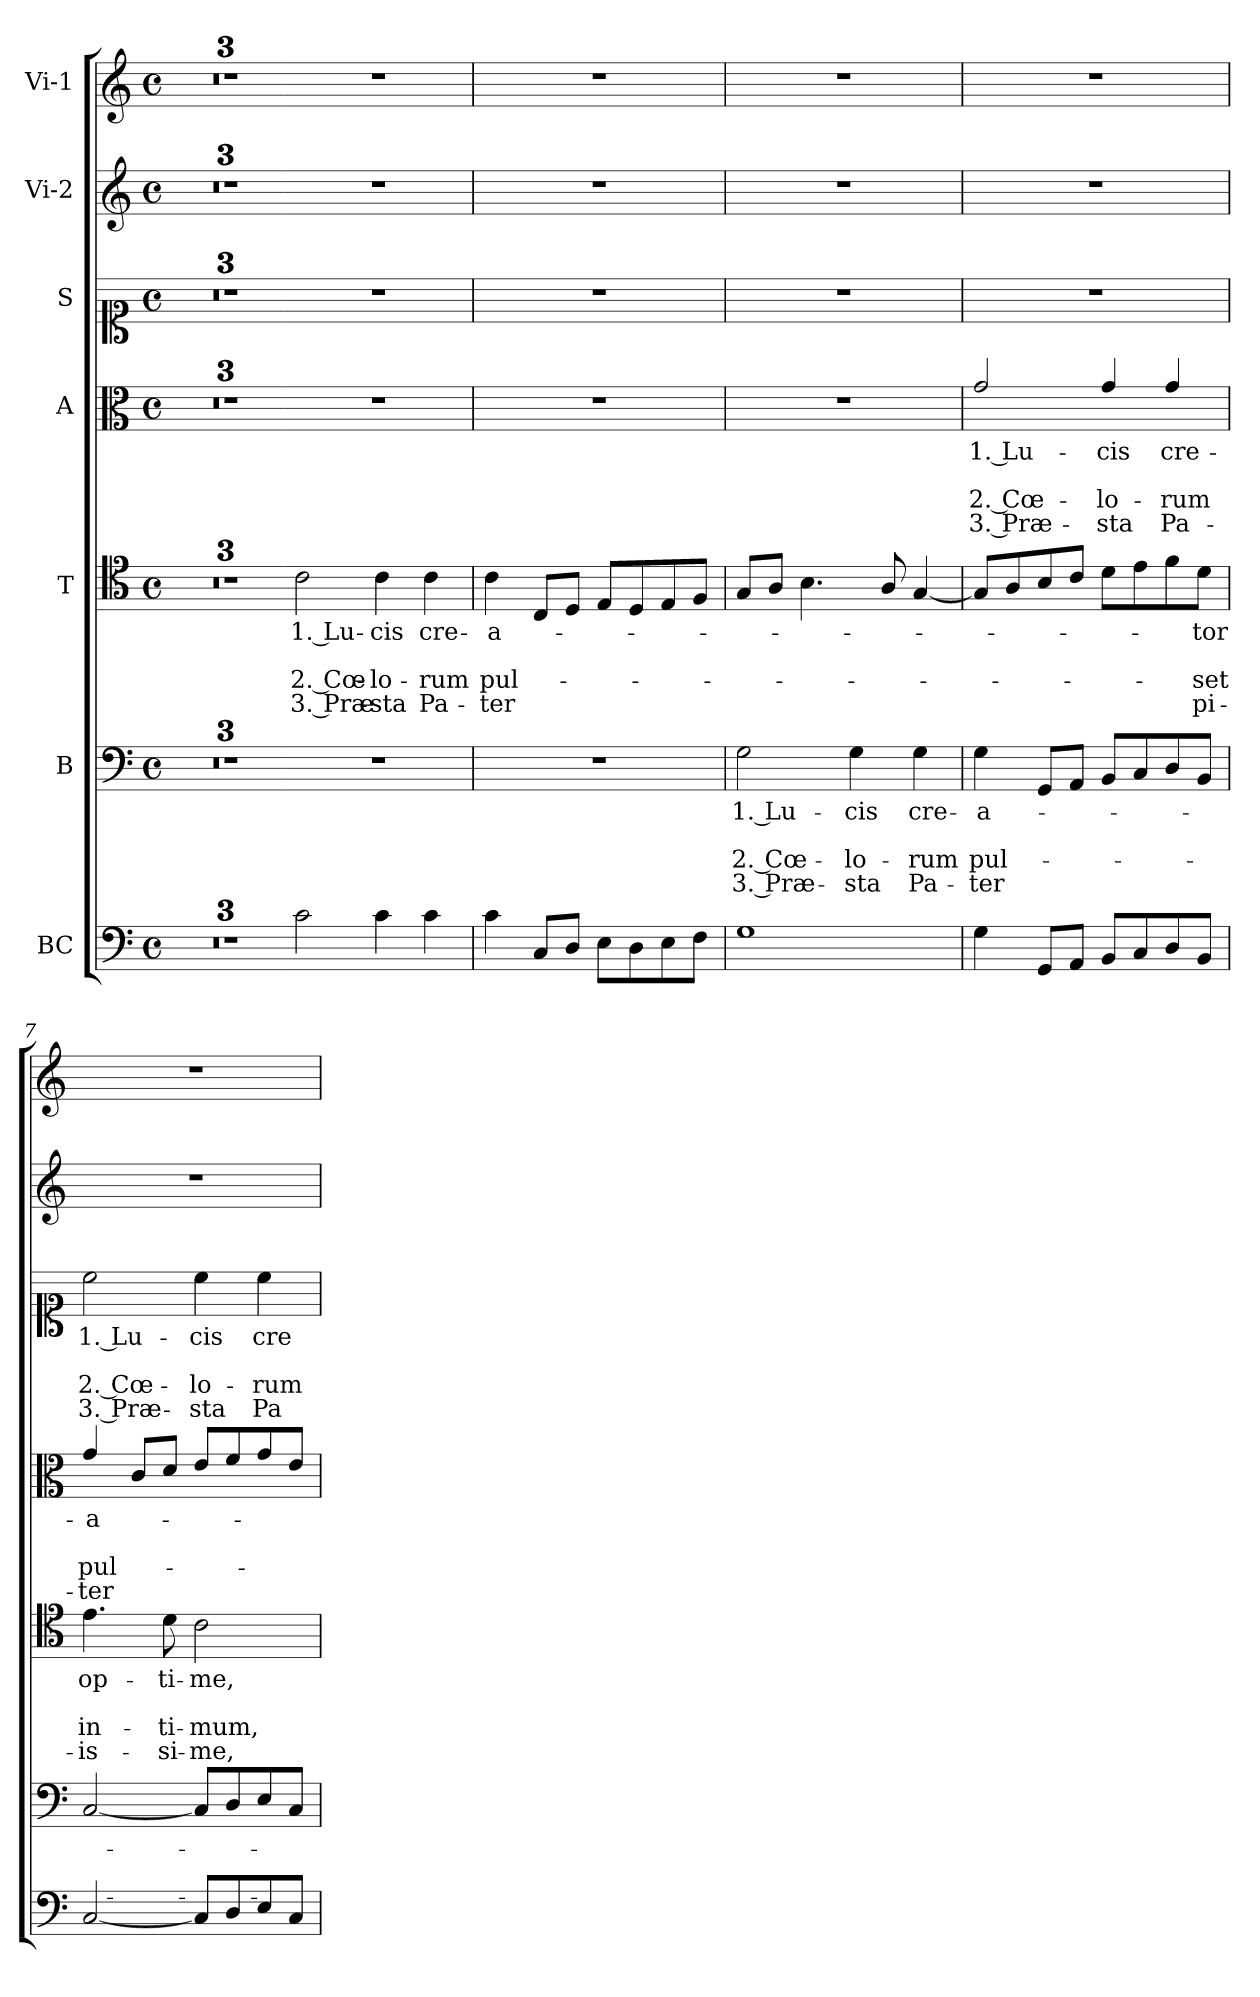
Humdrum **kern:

**kern	**kern	**text	**text	**text	**text	**kern	**text	**text	**text	**text	**kern	**text	**text	**text	**text	**kern	**text	**text	**text	**text	**kern	**kern
*part7	*part6	*part6	*part6	*part6	*part6	*part5	*part5	*part5	*part5	*part5	*part4	*part4	*part4	*part4	*part4	*part3	*part3	*part3	*part3	*part3	*part2	*part1
*staff7	*staff6	*staff6	*staff6	*staff6	*staff6	*staff5	*staff5	*staff5	*staff5	*staff5	*staff4	*staff4	*staff4	*staff4	*staff4	*staff3	*staff3	*staff3	*staff3	*staff3	*staff2	*staff1
*I"BC	*I"B	*	*	*	*	*I"T	*	*	*	*	*I"A	*	*	*	*	*I"S	*	*	*	*	*I"Vi-2	*I"Vi-1
*clefF4	*clefF4	*	*	*	*	*clefC4	*	*	*	*	*clefC3	*	*	*	*	*clefC1	*	*	*	*	*clefG2	*clefG2
*k[]	*k[]	*	*	*	*	*k[]	*	*	*	*	*k[]	*	*	*	*	*k[]	*	*	*	*	*k[]	*k[]
*C:	*C:	*	*	*	*	*C:	*	*	*	*	*C:	*	*	*	*	*C:	*	*	*	*	*C:	*C:
*M4/4	*M4/4	*	*	*	*	*M4/4	*	*	*	*	*M4/4	*	*	*	*	*M4/4	*	*	*	*	*M4/4	*M4/4
*met(c)	*met(c)	*	*	*	*	*met(c)	*	*	*	*	*met(c)	*	*	*	*	*met(c)	*	*	*	*	*met(c)	*met(c)
=1	=1	=1	=1	=1	=1	=1	=1	=1	=1	=1	=1	=1	=1	=1	=1	=1	=1	=1	=1	=1	=1	=1
1ryy	1ryy	.	.	.	.	1ryy	.	.	.	.	1ryy	.	.	.	.	1ryy	.	.	.	.	1ryy	1ryy
=2	=2	=2	=2	=2	=2	=2	=2	=2	=2	=2	=2	=2	=2	=2	=2	=2	=2	=2	=2	=2	=2	=2
1r	1r	.	.	.	.	1r	.	.	.	.	1r	.	.	.	.	1r	.	.	.	.	1r	1r
=3	=3	=3	=3	=3	=3	=3	=3	=3	=3	=3	=3	=3	=3	=3	=3	=3	=3	=3	=3	=3	=3	=3
*	*	*	*	*	*	*clefGv2	*	*	*	*	*clefG2	*	*	*	*	*clefG2	*	*	*	*	*	*
1ryy	1ryy	.	.	.	.	1ryy	.	.	.	.	1ryy	.	.	.	.	1ryy	.	.	.	.	1ryy	1ryy
=3X1-	=3X1-	=3X1-	=3X1-	=3X1-	=3X1-	=3X1-	=3X1-	=3X1-	=3X1-	=3X1-	=3X1-	=3X1-	=3X1-	=3X1-	=3X1-	=3X1-	=3X1-	=3X1-	=3X1-	=3X1-	=3X1-	=3X1-
!	!	!	!	!	!	!	!LO:LY:b	!	!LO:LY:b	!LO:LY:b	!	!	!	!	!	!	!	!	!	!	!	!
2c\	1r	.	.	.	.	2c\	1. Lu-	.	2. Cœ-	3. Præ-	1r	.	.	.	.	1r	.	.	.	.	1r	1r
!	!	!	!	!	!	!	!LO:LY:b	!	!LO:LY:b	!LO:LY:b	!	!	!	!	!	!	!	!	!	!	!	!
4c\	.	.	.	.	.	4c\	-cis	.	-lo-	-sta	.	.	.	.	.	.	.	.	.	.	.	.
!	!	!	!	!	!	!	!LO:LY:b	!	!LO:LY:b	!LO:LY:b	!	!	!	!	!	!	!	!	!	!	!	!
4c\	.	.	.	.	.	4c\	cre-	.	-rum	Pa-	.	.	.	.	.	.	.	.	.	.	.	.
=4	=4	=4	=4	=4	=4	=4	=4	=4	=4	=4	=4	=4	=4	=4	=4	=4	=4	=4	=4	=4	=4	=4
!	!	!	!	!	!	!	!LO:LY:b	!	!LO:LY:b	!LO:LY:b	!	!	!	!	!	!	!	!	!	!	!	!
4c\	1r	.	.	.	.	4c\	-a-	.	pul-	-ter	1r	.	.	.	.	1r	.	.	.	.	1r	1r
8C/L	.	.	.	.	.	8C/L	.	.	.	.	.	.	.	.	.	.	.	.	.	.	.	.
8D/J	.	.	.	.	.	8D/J	.	.	.	.	.	.	.	.	.	.	.	.	.	.	.	.
8E\L	.	.	.	.	.	8E/L	.	.	.	.	.	.	.	.	.	.	.	.	.	.	.	.
8D\	.	.	.	.	.	8D/	.	.	.	.	.	.	.	.	.	.	.	.	.	.	.	.
8E\	.	.	.	.	.	8E/	.	.	.	.	.	.	.	.	.	.	.	.	.	.	.	.
8F\J	.	.	.	.	.	8F/J	.	.	.	.	.	.	.	.	.	.	.	.	.	.	.	.
=5	=5	=5	=5	=5	=5	=5	=5	=5	=5	=5	=5	=5	=5	=5	=5	=5	=5	=5	=5	=5	=5	=5
!	!	!LO:LY:b	!	!LO:LY:b	!LO:LY:b	!	!	!	!	!	!	!	!	!	!	!	!	!	!	!	!	!
1G	2G\	1. Lu-	.	2. Cœ-	3. Præ-	8G/L	.	.	.	.	1r	.	.	.	.	1r	.	.	.	.	1r	1r
.	.	.	.	.	.	8A/J	.	.	.	.	.	.	.	.	.	.	.	.	.	.	.	.
.	.	.	.	.	.	4.B\	.	.	.	.	.	.	.	.	.	.	.	.	.	.	.	.
!	!	!LO:LY:b	!	!LO:LY:b	!LO:LY:b	!	!	!	!	!	!	!	!	!	!	!	!	!	!	!	!	!
.	4G\	-cis	.	-lo-	-sta	.	.	.	.	.	.	.	.	.	.	.	.	.	.	.	.	.
.	.	.	.	.	.	8A/	.	.	.	.	.	.	.	.	.	.	.	.	.	.	.	.
!	!	!LO:LY:b	!	!LO:LY:b	!LO:LY:b	!	!	!	!	!	!	!	!	!	!	!	!	!	!	!	!	!
.	4G\	cre-	.	-rum	Pa-	[4G/	.	.	.	.	.	.	.	.	.	.	.	.	.	.	.	.
=6	=6	=6	=6	=6	=6	=6	=6	=6	=6	=6	=6	=6	=6	=6	=6	=6	=6	=6	=6	=6	=6	=6
!	!	!LO:LY:b	!	!LO:LY:b	!LO:LY:b	!	!	!	!	!	!	!LO:LY:b	!	!LO:LY:b	!LO:LY:b	!	!	!	!	!	!	!
4G\	4G\	-a-	.	pul-	-ter	8G/L]	.	.	.	.	2g/	1. Lu-	.	2. Cœ-	3. Præ-	1r	.	.	.	.	1r	1r
.	.	.	.	.	.	8A/	.	.	.	.	.	.	.	.	.	.	.	.	.	.	.	.
8GG/L	8GG/L	.	.	.	.	8B/	.	.	.	.	.	.	.	.	.	.	.	.	.	.	.	.
8AA/J	8AA/J	.	.	.	.	8c/J	.	.	.	.	.	.	.	.	.	.	.	.	.	.	.	.
!	!	!	!	!	!	!	!	!	!	!	!	!LO:LY:b	!	!LO:LY:b	!LO:LY:b	!	!	!	!	!	!	!
8BB/L	8BB/L	.	.	.	.	8d\L	.	.	.	.	4g/	-cis	.	-lo-	-sta	.	.	.	.	.	.	.
8C/	8C/	.	.	.	.	8e\	.	.	.	.	.	.	.	.	.	.	.	.	.	.	.	.
!	!	!	!	!	!	!	!	!	!	!	!	!LO:LY:b	!	!LO:LY:b	!LO:LY:b	!	!	!	!	!	!	!
8D/	8D/	.	.	.	.	8f\	.	.	.	.	4g/	cre-	.	-rum	Pa-	.	.	.	.	.	.	.
!	!	!	!	!	!	!	!LO:LY:b	!	!LO:LY:b	!LO:LY:b	!	!	!	!	!	!	!	!	!	!	!	!
8BB/J	8BB/J	.	.	.	.	8d\J	-tor	.	-set	pi-	.	.	.	.	.	.	.	.	.	.	.	.
=7	=7	=7	=7	=7	=7	=7	=7	=7	=7	=7	=7	=7	=7	=7	=7	=7	=7	=7	=7	=7	=7	=7
!	!	!	!	!	!	!	!LO:LY:b	!	!LO:LY:b	!LO:LY:b	!	!LO:LY:b	!	!LO:LY:b	!LO:LY:b	!	!LO:LY:b	!	!LO:LY:b	!LO:LY:b	!	!
[2C/	[2C/	.	.	.	.	4.e\	op-	.	in-	-is-	4g/	-a-	.	pul-	-ter	2cc\	1. Lu-	.	2. Cœ-	3. Præ-	1r	1r
.	.	.	.	.	.	.	.	.	.	.	8c/L	.	.	.	.	.	.	.	.	.	.	.
!	!	!	!	!	!	!	!LO:LY:b	!	!LO:LY:b	!LO:LY:b	!	!	!	!	!	!	!	!	!	!	!	!
.	.	.	.	.	.	8d\	-ti-	.	-ti-	-si-	8d/J	.	.	.	.	.	.	.	.	.	.	.
!	!	!	!	!	!	!	!LO:LY:b	!	!LO:LY:b	!LO:LY:b	!	!	!	!	!	!	!LO:LY:b	!	!LO:LY:b	!LO:LY:b	!	!
8C/L]	8C/L]	.	.	.	.	2c\	-me,	.	-mum,	-me,	8e/L	.	.	.	.	4cc\	-cis	.	-lo-	-sta	.	.
8D/	8D/	.	.	.	.	.	.	.	.	.	8f/	.	.	.	.	.	.	.	.	.	.	.
!	!	!	!	!	!	!	!	!	!	!	!	!	!	!	!	!	!LO:LY:b	!	!LO:LY:b	!LO:LY:b	!	!
8E/	8E/	.	.	.	.	.	.	.	.	.	8g/	.	.	.	.	4cc\	cre-	.	-rum	Pa-	.	.
8C/J	8C/J	.	.	.	.	.	.	.	.	.	8e/J	.	.	.	.	.	.	.	.	.	.	.
=	=	=	=	=	=	=	=	=	=	=	=	=	=	=	=	=	=	=	=	=	=	=
*-	*-	*-	*-	*-	*-	*-	*-	*-	*-	*-	*-	*-	*-	*-	*-	*-	*-	*-	*-	*-	*-	*-
